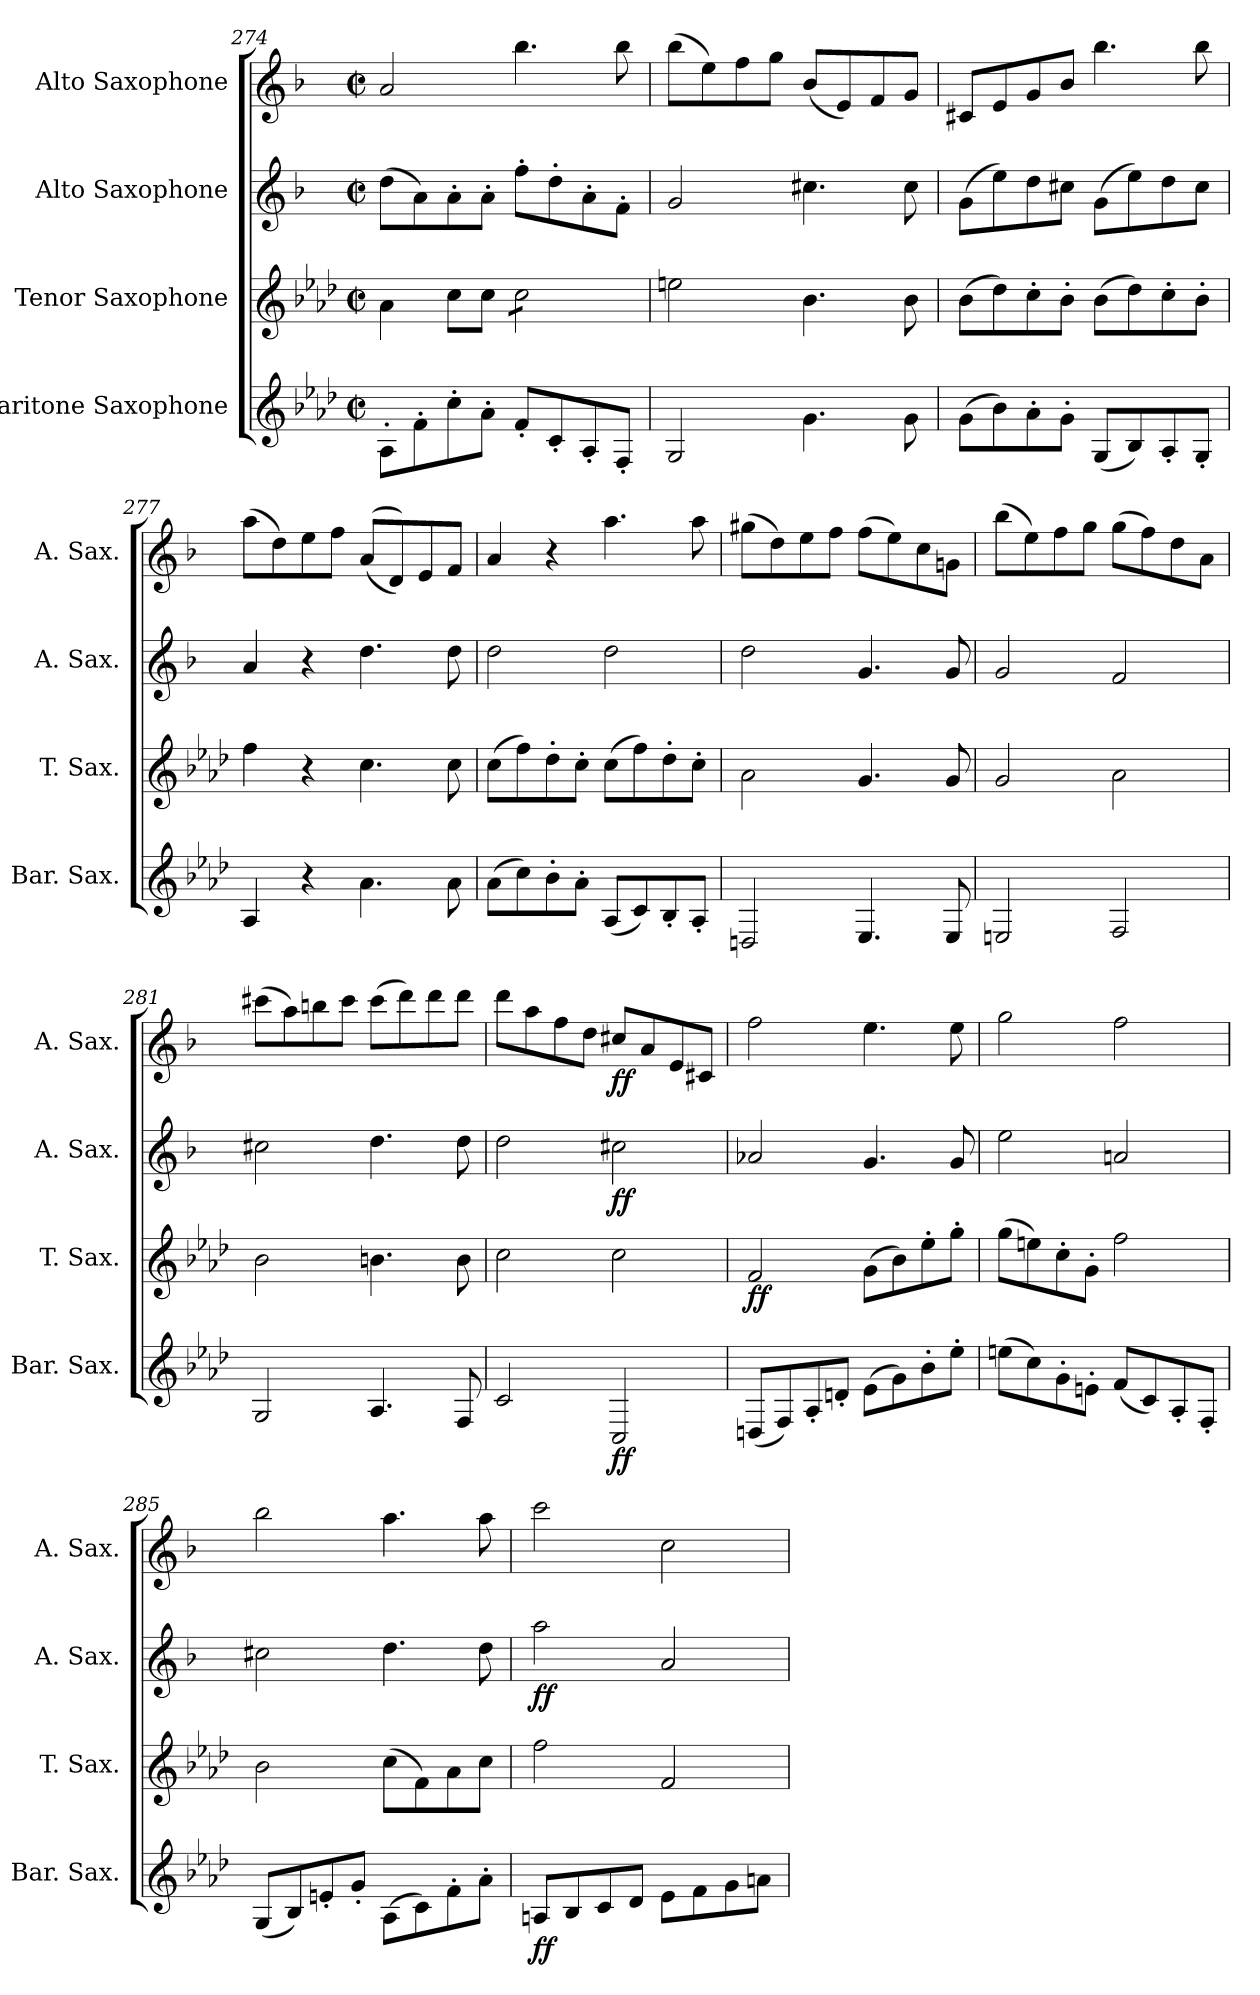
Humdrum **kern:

**kern	**dynam	**kern	**dynam	**kern	**dynam	**kern	**dynam
*part4	*part4	*part3	*part3	*part2	*part2	*part1	*part1
*staff4	*staff4	*staff3	*staff3	*staff2	*staff2	*staff1	*staff1
*I"Baritone Saxophone	*	*I"Tenor Saxophone	*	*I"Alto Saxophone	*	*I"Alto Saxophone	*
*I'Bar. Sax.	*	*I'T. Sax.	*	*I'A. Sax.	*	*I'A. Sax.	*
*clefG2	*	*clefG2	*	*clefG2	*	*clefG2	*
*ITrd12c21	*	*ITrd8c14	*	*ITrd5c9	*	*ITrd5c9	*
*k[b-e-a-d-]	*	*k[b-e-a-d-]	*	*k[b-e-a-d-]	*	*k[b-e-a-d-]	*
*M2/2	*	*M2/2	*	*M2/2	*	*M2/2	*
*met(c|)	*	*met(c|)	*	*met(c|)	*	*met(c|)	*
=274	=274	=274	=274	=274	=274	=274	=274
8AA-'\L	.	4A-\	.	(8f\L	.	2c/	.
8F'\	.	.	.	8c\)	.	.	.
8c'\	.	8c\L	.	8c'\	.	.	.
8A-'\J	.	8c\J	.	8c'\J	.	.	.
*	*	*tremolo	*	*	*	*	*
8F'/L	.	8c\L	.	8a-'\L	.	4.dd-\	.
8C'/	.	8c\	.	8f'\	.	.	.
8AA-'/	.	8c\	.	8c'\	.	.	.
8FF'/J	.	8c\J	.	8A-'\J	.	8dd-\	.
*	*	*Xtremolo	*	*	*	*	*
=275	=275	=275	=275	=275	=275	=275	=275
2GG/	.	2en\	.	2B-/	.	(8dd-\L	.
.	.	.	.	.	.	8g\)	.
.	.	.	.	.	.	8a-\	.
.	.	.	.	.	.	8b-\J	.
4.G\	.	4.B-\	.	4.en\	.	(8d-/L	.
.	.	.	.	.	.	8G/)	.
.	.	.	.	.	.	8A-/	.
8G\	.	8B-\	.	8e\	.	8B-/J	.
!!LO:LB:g=z
=276	=276	=276	=276	=276	=276	=276	=276
(8G\L	.	(8B-\L	.	(8B-\L	.	8En/L	.
8B-\)	.	8d-\)	.	8g\)	.	8G/	.
8A-'\	.	8c'\	.	8f\	.	8B-/	.
8G'\J	.	8B-'\J	.	8en\J	.	8d-/J	.
(8GG/L	.	(8B-\L	.	(8B-\L	.	4.dd-\	.
8BB-/)	.	8d-\)	.	8g\)	.	.	.
8AA-'/	.	8c'\	.	8f\	.	.	.
8GG'/J	.	8B-'\J	.	8e\J	.	8dd-\	.
=277	=277	=277	=277	=277	=277	=277	=277
4AA-/	.	4f\	.	4c/	.	(8cc\L	.
.	.	.	.	.	.	8f\)	.
4r	.	4r	.	4r	.	8g\	.
.	.	.	.	.	.	8a-\J	.
4.A-\	.	4.c\	.	4.f\	.	((8c/L	.
.	.	.	.	.	.	8F/))	.
.	.	.	.	.	.	8G/	.
8A-\	.	8c\	.	8f\	.	8A-/J	.
=278	=278	=278	=278	=278	=278	=278	=278
(8A-\L	.	(8c\L	.	2f\	.	4c/	.
8c\)	.	8f\)	.	.	.	.	.
8B-'\	.	8d-'\	.	.	.	4r	.
8A-'\J	.	8c'\J	.	.	.	.	.
(8AA-/L	.	(8c\L	.	2f\	.	4.cc\	.
8C/)	.	8f\)	.	.	.	.	.
8BB-'/	.	8d-'\	.	.	.	.	.
8AA-'/J	.	8c'\J	.	.	.	8cc\	.
=279	=279	=279	=279	=279	=279	=279	=279
2DDn/	.	2A-\	.	2f\	.	(8bn\L	.
.	.	.	.	.	.	8f\)	.
.	.	.	.	.	.	8g\	.
.	.	.	.	.	.	8a-\J	.
4.EE-/	.	4.G/	.	4.B-/	.	(8a-\L	.
.	.	.	.	.	.	8g\)	.
.	.	.	.	.	.	8e-\	.
8EE-/	.	8G/	.	8B-/	.	8B-X\J	.
!!LO:PB:g=z
=280	=280	=280	=280	=280	=280	=280	=280
2EEn/	.	2G/	.	2B-/	.	(8dd-\L	.
.	.	.	.	.	.	8g\)	.
.	.	.	.	.	.	8a-\	.
.	.	.	.	.	.	8b-\J	.
2FF/	.	2A-\	.	2A-/	.	(8b-\L	.
.	.	.	.	.	.	8a-\)	.
.	.	.	.	.	.	8f\	.
.	.	.	.	.	.	8c\J	.
=281	=281	=281	=281	=281	=281	=281	=281
2GG/	.	2B-\	.	2en\	.	(8een\L	.
.	.	.	.	.	.	8cc\)	.
.	.	.	.	.	.	8ddn\	.
.	.	.	.	.	.	8ee\J	.
4.AA-/	.	4.Bn\	.	4.f\	.	(8ee\L	.
.	.	.	.	.	.	8ff\)	.
.	.	.	.	.	.	8ff\	.
8FF/	.	8B\	.	8f\	.	8ff\J	.
=282	=282	=282	=282	=282	=282	=282	=282
2C/	.	2c\	.	2f\	.	8ff\L	.
.	.	.	.	.	.	8cc\	.
.	.	.	.	.	.	8a-\	.
.	.	.	.	.	.	8f\J	.
!	!LO:DY:b	!	!	!	!LO:DY:b	!	!LO:DY:b
2CC/	ff	2c\	.	2en\	ff	8en/L	ff
.	.	.	.	.	.	8c/	.
.	.	.	.	.	.	8G/	.
.	.	.	.	.	.	8En/J	.
=283	=283	=283	=283	=283	=283	=283	=283
!	!	!	!LO:DY:b	!	!	!	!
(8DDn/L	.	2F/	ff	2c-X/	.	2a-\	.
8FF/)	.	.	.	.	.	.	.
8AA-'/	.	.	.	.	.	.	.
8Dn'/J	.	.	.	.	.	.	.
(8E-\L	.	(8G\L	.	4.B-/	.	4.g\	.
8G\)	.	8B-\)	.	.	.	.	.
8B-'\	.	8e-'\	.	.	.	.	.
8e-'\J	.	8g'\J	.	8B-/	.	8g\	.
!!LO:LB:g=z
=284	=284	=284	=284	=284	=284	=284	=284
(8en\L	.	(8g\L	.	2g\	.	2b-\	.
8c\)	.	8en\)	.	.	.	.	.
8G'\	.	8c'\	.	.	.	.	.
8En'\J	.	8G'\J	.	.	.	.	.
(8F/L	.	2f\	.	2cn/	.	2a-\	.
8C/)	.	.	.	.	.	.	.
8AA-'/	.	.	.	.	.	.	.
8FF'/J	.	.	.	.	.	.	.
=285	=285	=285	=285	=285	=285	=285	=285
(8GG/L	.	2B-\	.	2en\	.	2dd-\	.
8BB-/)	.	.	.	.	.	.	.
8En'/	.	.	.	.	.	.	.
8G'/J	.	.	.	.	.	.	.
(8AA-\L	.	(8c\L	.	4.f\	.	4.cc\	.
8C\)	.	8F\)	.	.	.	.	.
8F'\	.	8A-\	.	.	.	.	.
8A-'\J	.	8c\J	.	8f\	.	8cc\	.
=286	=286	=286	=286	=286	=286	=286	=286
!	!LO:DY:b	!	!	!	!LO:DY:b	!	!
8AAn/L	ff	2f\	.	2cc\	ff	2ee-\	.
8BB-/	.	.	.	.	.	.	.
8C/	.	.	.	.	.	.	.
8D-/J	.	.	.	.	.	.	.
8E-\L	.	2F/	.	2c/	.	2e-\	.
8F\	.	.	.	.	.	.	.
8G\	.	.	.	.	.	.	.
8An\J	.	.	.	.	.	.	.
=	=	=	=	=	=	=	=
*-	*-	*-	*-	*-	*-	*-	*-
